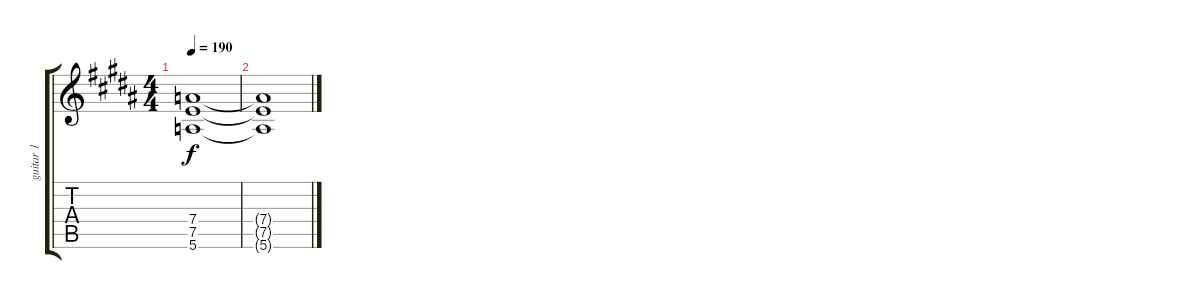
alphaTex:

\track ("guitar 1" "guitar 1") {instrument distortionguitar}
\staff {score tabs}
\tuning (E4 B3 G3 D3 A2 E2) {hide}
\ts (4 4)
\tempo 190
\clef g2
\ks b
(7.4{t} 7.5{t} 5.6{t}).1{dy f} |
(7.4{t} 7.5{t} 5.6{t}).1
